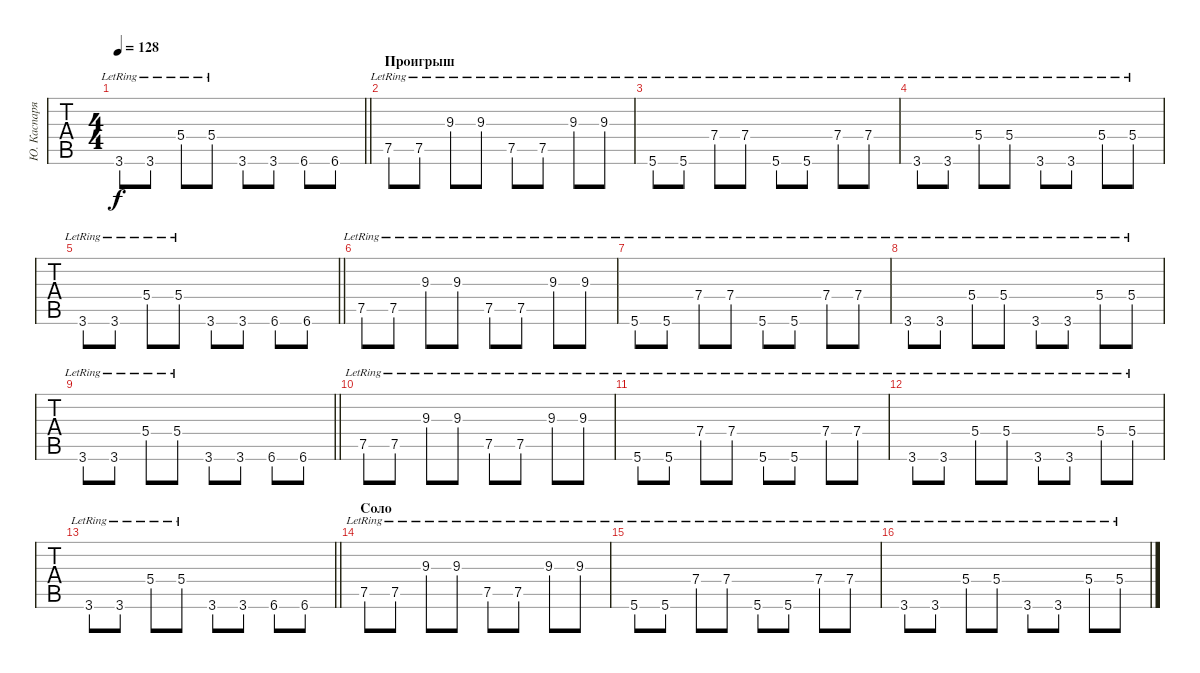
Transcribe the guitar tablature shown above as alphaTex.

\track ("Ю. Каспарян" "Ю. Каспаря") {instrument electricguitarclean}
\staff {tabs}
\tuning (E4 B3 G3 D3 A2 E2) {hide}
\ts (4 4)
\tempo 128
\clef g2
\barLineRight lightlight
\ks c
3.6{lr}.8{dy f} 3.6{lr}.8 5.4{lr}.8 5.4{lr}.8 3.6.8 3.6.8 6.6.8 6.6.8 |
\section ("" "Проигрыш")
7.5{lr}.8 7.5{lr}.8 9.3{lr}.8 9.3{lr}.8 7.5{lr}.8 7.5{lr}.8 9.3{lr}.8 9.3{lr}.8 |
5.6{lr}.8 5.6{lr}.8 7.4{lr}.8 7.4{lr}.8 5.6{lr}.8 5.6{lr}.8 7.4{lr}.8 7.4{lr}.8 |
3.6{lr}.8 3.6{lr}.8 5.4{lr}.8 5.4{lr}.8 3.6{lr}.8 3.6{lr}.8 5.4{lr}.8 5.4{lr}.8 |
\barLineRight lightlight
3.6{lr}.8 3.6{lr}.8 5.4{lr}.8 5.4{lr}.8 3.6.8 3.6.8 6.6.8 6.6.8 |
7.5{lr}.8 7.5{lr}.8 9.3{lr}.8 9.3{lr}.8 7.5{lr}.8 7.5{lr}.8 9.3{lr}.8 9.3{lr}.8 |
5.6{lr}.8 5.6{lr}.8 7.4{lr}.8 7.4{lr}.8 5.6{lr}.8 5.6{lr}.8 7.4{lr}.8 7.4{lr}.8 |
3.6{lr}.8 3.6{lr}.8 5.4{lr}.8 5.4{lr}.8 3.6{lr}.8 3.6{lr}.8 5.4{lr}.8 5.4{lr}.8 |
\barLineRight lightlight
3.6{lr}.8 3.6{lr}.8 5.4{lr}.8 5.4{lr}.8 3.6.8 3.6.8 6.6.8 6.6.8 |
7.5{lr}.8 7.5{lr}.8 9.3{lr}.8 9.3{lr}.8 7.5{lr}.8 7.5{lr}.8 9.3{lr}.8 9.3{lr}.8 |
5.6{lr}.8 5.6{lr}.8 7.4{lr}.8 7.4{lr}.8 5.6{lr}.8 5.6{lr}.8 7.4{lr}.8 7.4{lr}.8 |
3.6{lr}.8 3.6{lr}.8 5.4{lr}.8 5.4{lr}.8 3.6{lr}.8 3.6{lr}.8 5.4{lr}.8 5.4{lr}.8 |
\barLineRight lightlight
3.6{lr}.8 3.6{lr}.8 5.4{lr}.8 5.4{lr}.8 3.6.8 3.6.8 6.6.8 6.6.8 |
\section ("" "Соло")
7.5{lr}.8 7.5{lr}.8 9.3{lr}.8 9.3{lr}.8 7.5{lr}.8 7.5{lr}.8 9.3{lr}.8 9.3{lr}.8 |
5.6{lr}.8 5.6{lr}.8 7.4{lr}.8 7.4{lr}.8 5.6{lr}.8 5.6{lr}.8 7.4{lr}.8 7.4{lr}.8 |
3.6{lr}.8 3.6{lr}.8 5.4{lr}.8 5.4{lr}.8 3.6{lr}.8 3.6{lr}.8 5.4{lr}.8 5.4{lr}.8
